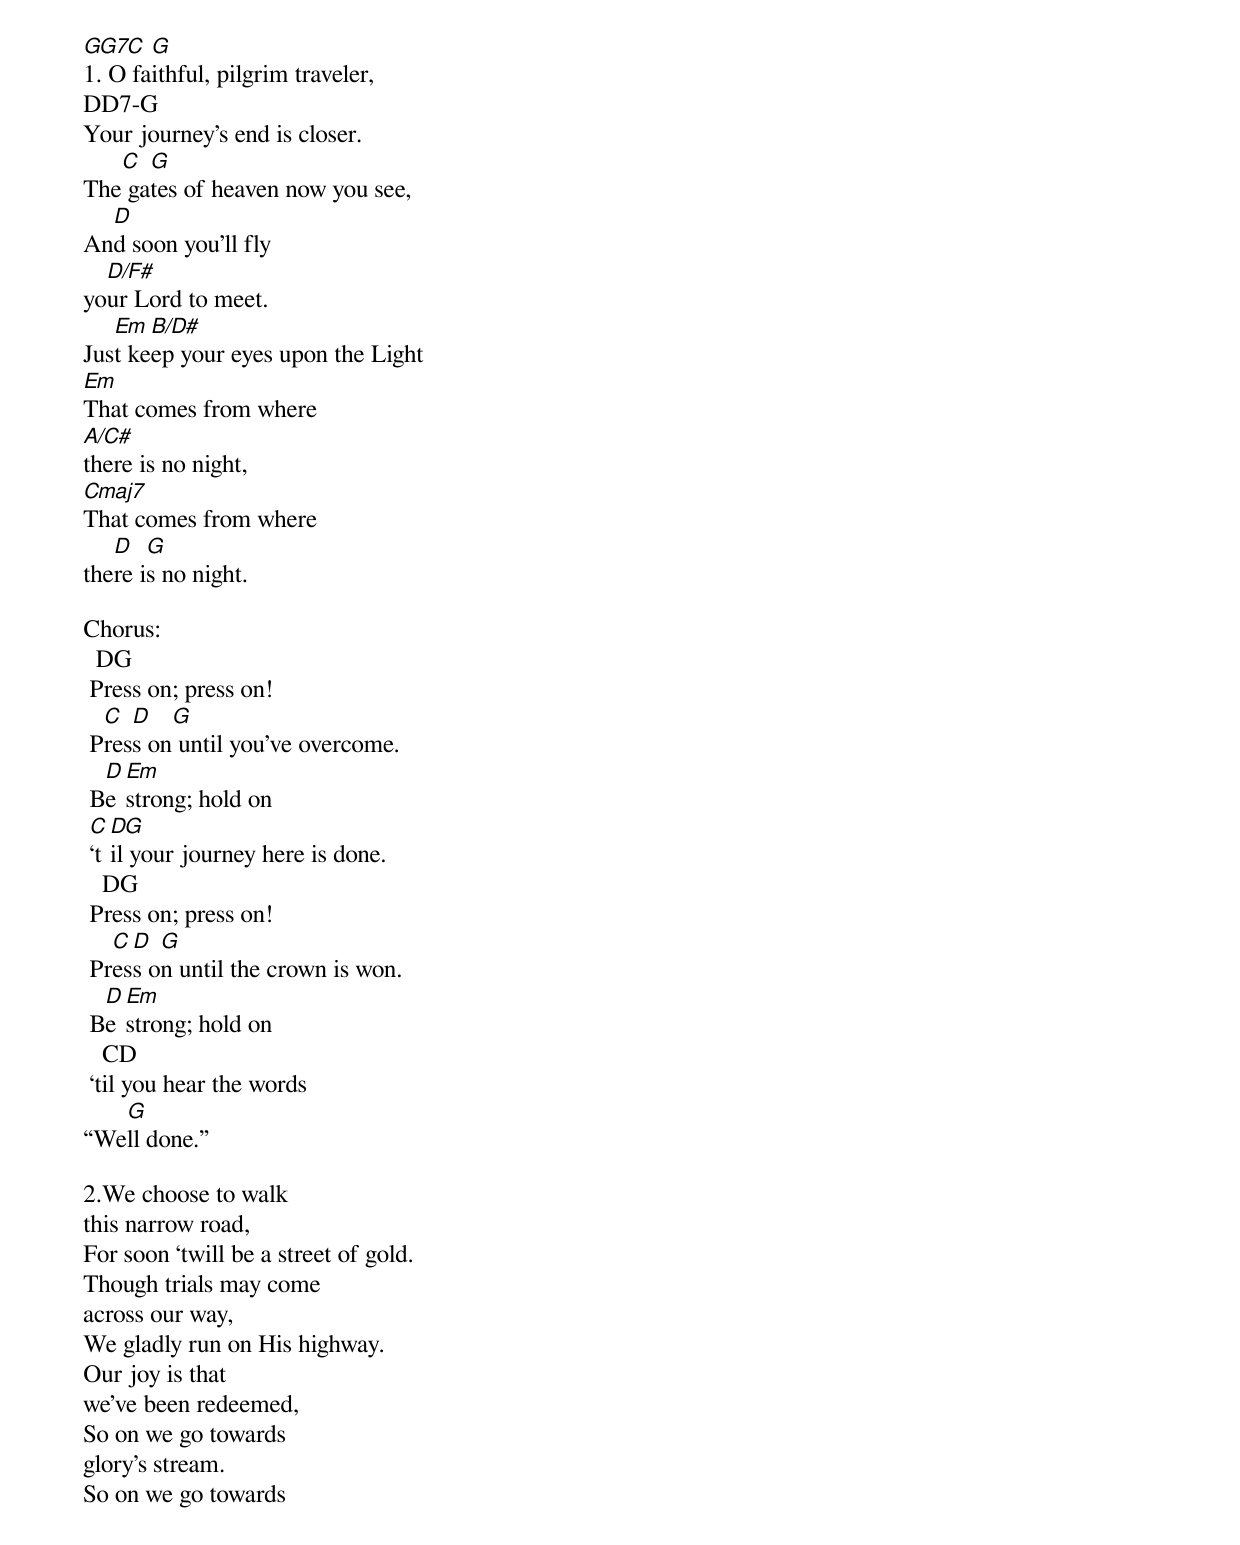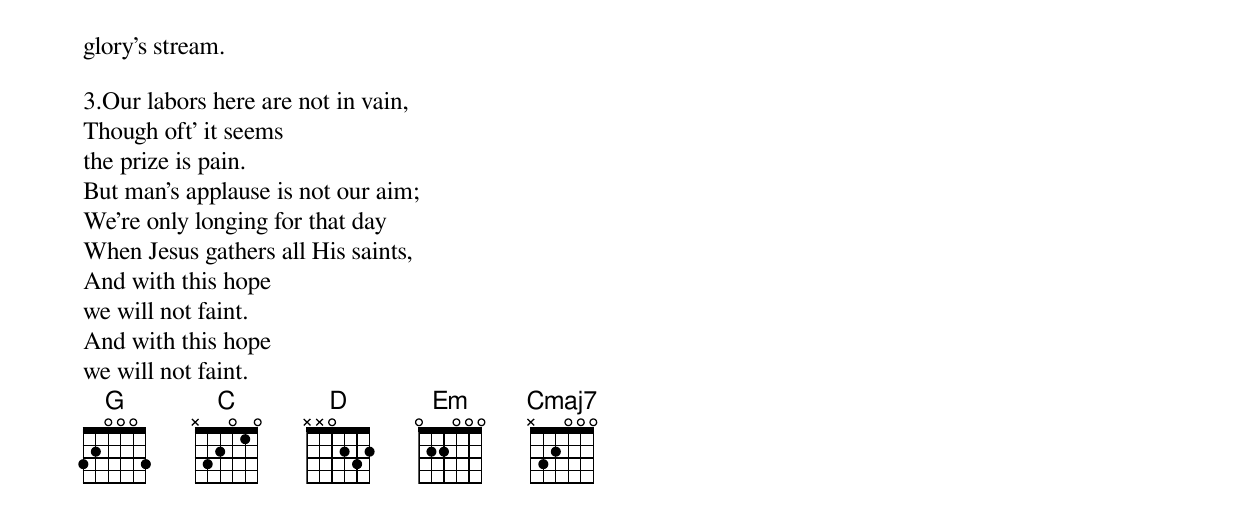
GG7C   G
1. O faithful, pilgrim traveler,
DD7-G
Your journey’s end is closer.
   C  G
The gates of heaven now you see,
  D
And soon you’ll fly
  D/F#
your Lord to meet.
   Em  B/D#
Just keep your eyes upon the Light
Em
That comes from where
A/C#
there is no night,
Cmaj7
That comes from where
   D   G
there is no night.

Chorus:
  DG
 Press on; press on!
  C  D   G
 Press on until you’ve overcome.
  D Em
 Be strong; hold on
 C DG
 ‘til your journey here is done.
   DG
 Press on; press on!
   C D  G
 Press on until the crown is won.
  D Em
 Be strong; hold on
   CD
 ‘til you hear the words
   G
“Well done.”

2.We choose to walk
this narrow road,
For soon ‘twill be a street of gold.
Though trials may come
across our way,
We gladly run on His highway.
Our joy is that
we’ve been redeemed,
So on we go towards
glory’s stream.
So on we go towards
glory’s stream.

3.Our labors here are not in vain,
Though oft’ it seems
the prize is pain.
But man’s applause is not our aim;
We’re only longing for that day
When Jesus gathers all His saints,
And with this hope
we will not faint.
And with this hope
we will not faint.
